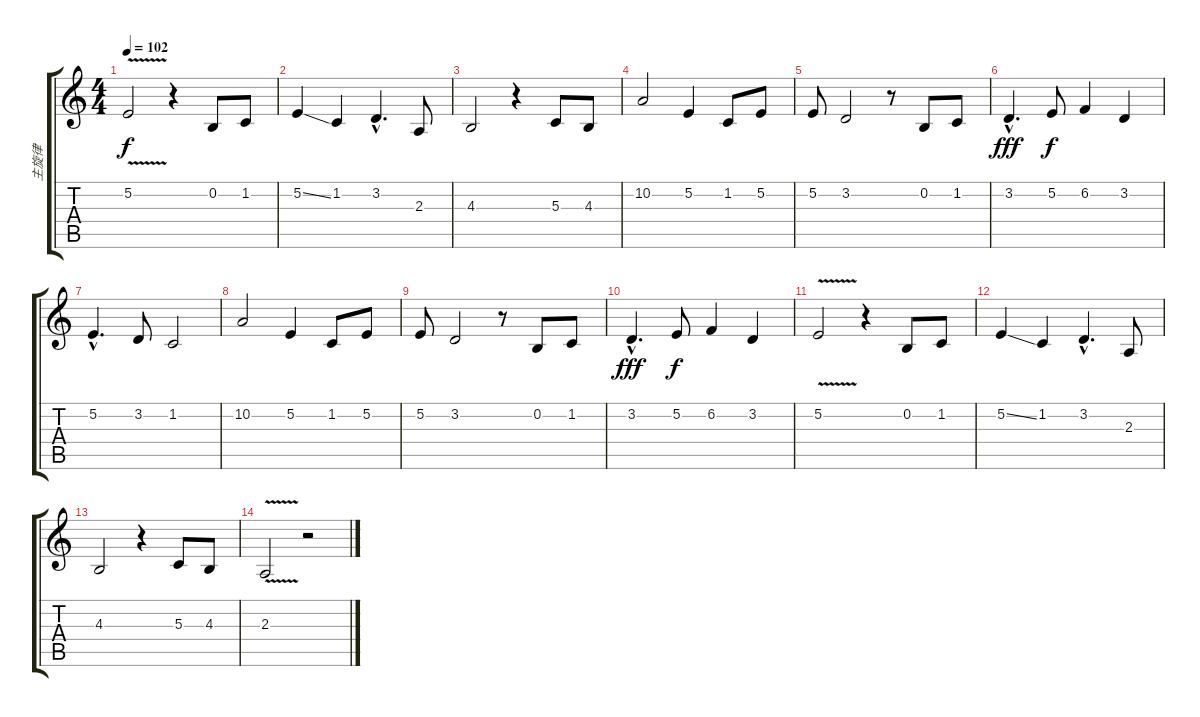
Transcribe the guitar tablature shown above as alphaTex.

\track ("主旋律" "主旋律") {instrument panflute}
\staff {score tabs}
\tuning (E4 B3 G3 D3 A2 E2) {hide}
\ts (4 4)
\tempo 102
\clef g2
\ks c
5.2{v}.2{dy f} r.4 0.2.8 1.2.8 |
5.2{ss}.4 1.2.4 3.2{hac}.4{d} 2.3.8 |
4.3.2 r.4 5.3.8 4.3.8 |
10.2.2 5.2.4 1.2.8 5.2.8 |
5.2.8 3.2.2 r.8 0.2.8 1.2.8 |
3.2{hac}.4{d dy fff} 5.2.8{dy f} 6.2.4 3.2.4 |
5.2{hac}.4{d} 3.2.8 1.2.2 |
10.2.2 5.2.4 1.2.8 5.2.8 |
5.2.8 3.2.2 r.8 0.2.8 1.2.8 |
3.2{hac}.4{d dy fff} 5.2.8{dy f} 6.2.4 3.2.4 |
5.2{v}.2 r.4 0.2.8 1.2.8 |
5.2{ss}.4 1.2.4 3.2{hac}.4{d} 2.3.8 |
4.3.2 r.4 5.3.8 4.3.8 |
2.3{v}.2 r.2
